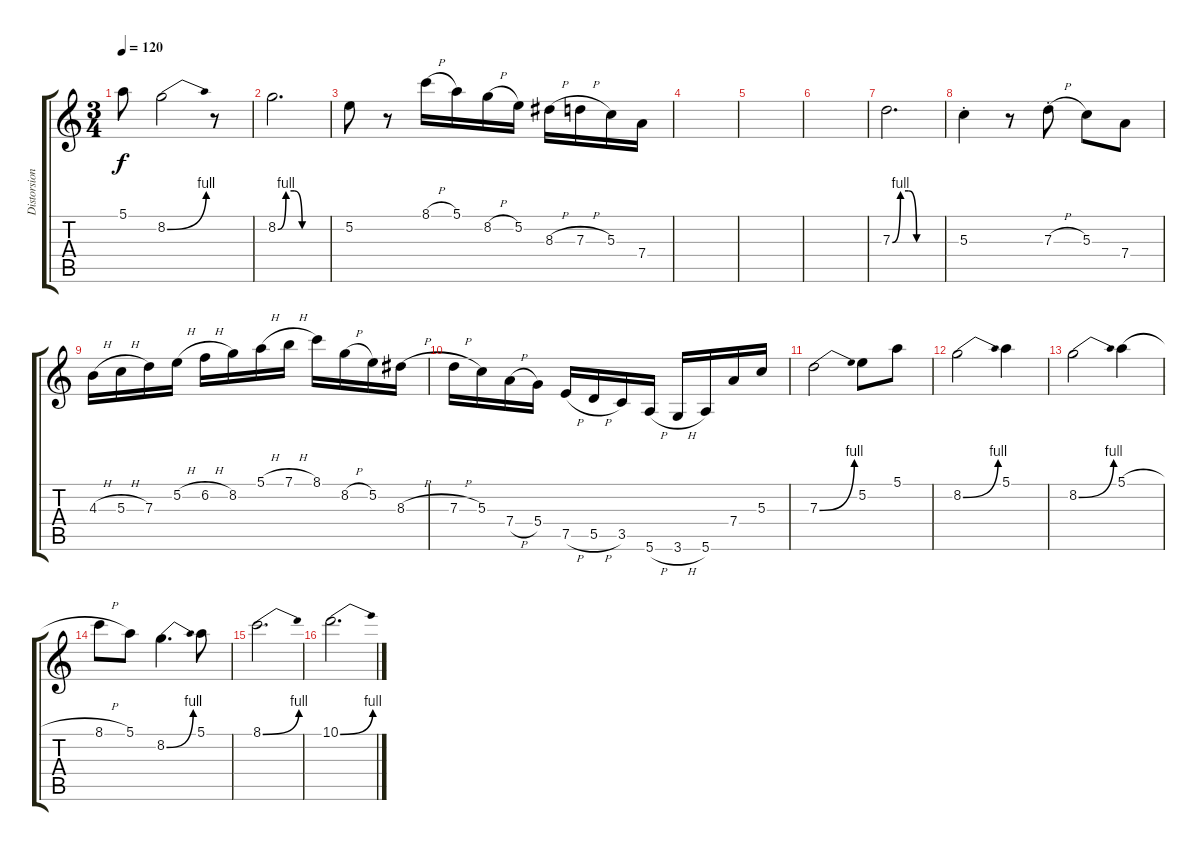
\track ("Distorsion Lead" "Distorsion") {instrument distortionguitar}
\staff {score tabs}
\tuning (E4 B3 G3 D3 A2 E2) {hide}
\ts (3 4)
\tempo 120
\clef g2
\ks c
5.1.8{dy f} 8.2{be (bend 0 0 60 4)}.2 r.8 |
8.2{be (custom 0 0 10 4 20 4 30 0 60 0)}.2{d} |
5.2.8 r.8 8.1{h}.16 5.1.16 8.2{h}.16 5.2.16 8.3{h}.16 7.3{h}.16 5.3.16 7.4.16 |
|
|
|
7.3{be (custom 0 0 10 4 20 4 30 0 60 0)}.2{d} |
5.3{st}.4 r.8 7.3{h st}.8 5.3.8 7.4.8 |
4.3{h}.16 5.3{h}.16 7.3.16 5.2{h}.16 6.2{h}.16 8.2.16 5.1{h}.16 7.1{h}.16 8.1.16 8.2{h}.16 5.2.16 8.3{h}.16 |
7.3{h}.16 5.3.16 7.4{h}.16 5.4.16 7.5{h}.16 5.5{h}.16 3.5.16 5.6{h}.16 3.6{h}.16 5.6.16 7.4.16 5.3.16 |
7.3{be (bend 0 0 60 4)}.2 5.2.8 5.1.8 |
8.2{be (bend 0 0 60 4)}.2 5.1.4 |
8.2{be (bend 0 0 60 4)}.2 5.1{h}.4 |
8.1{h}.8 5.1.8 8.2{be (bend 0 0 60 4)}.4{d} 5.1.8 |
8.1{be (bend 0 0 60 4)}.2{d} |
10.1{be (bend 0 0 60 4)}.2{d}
